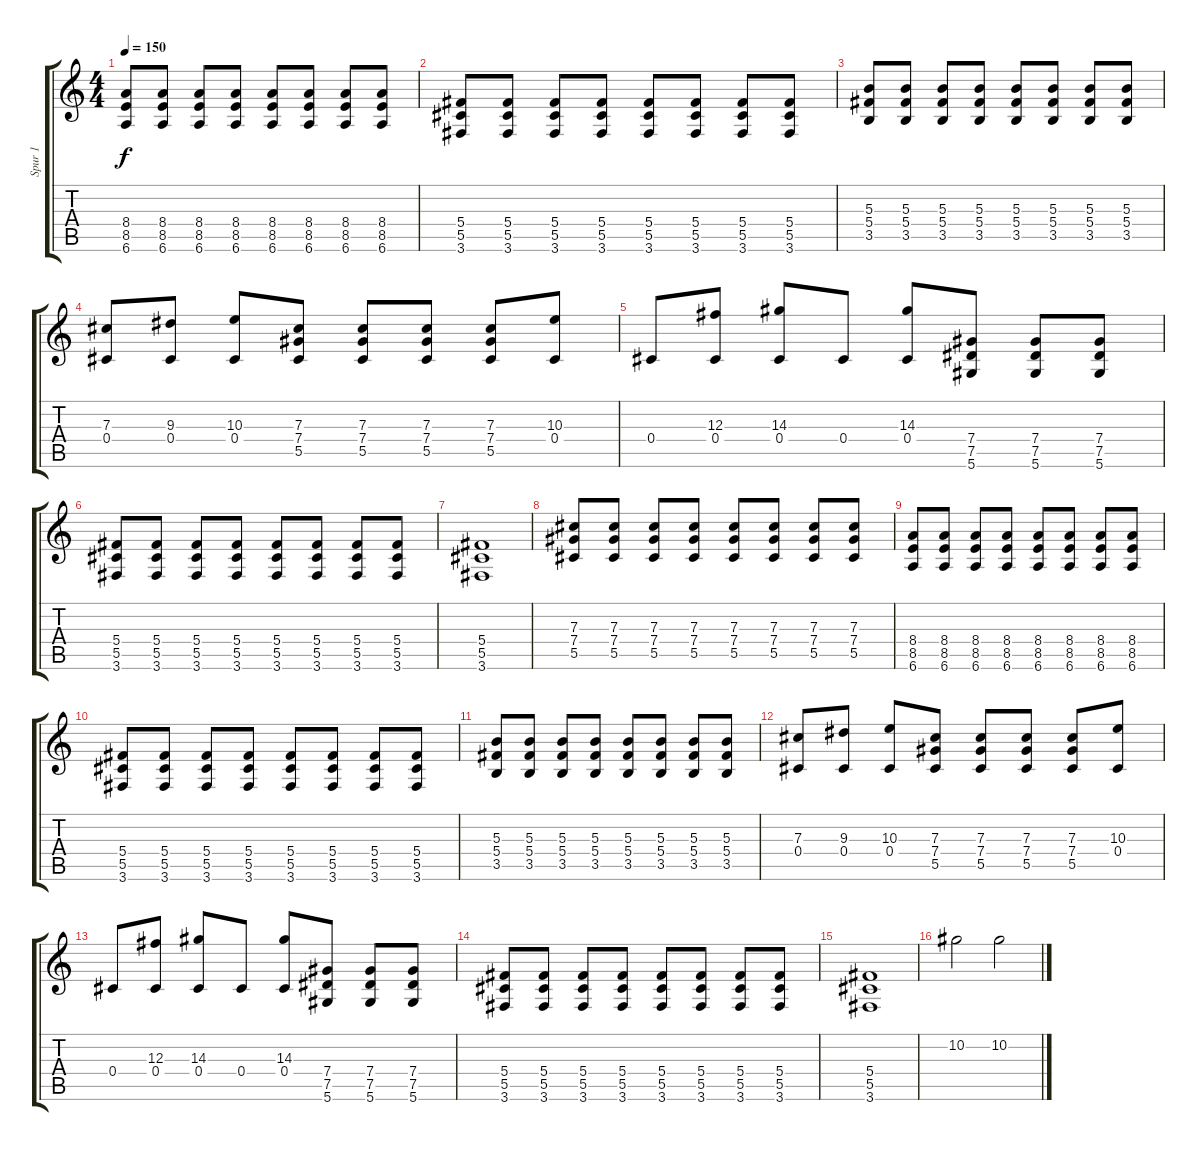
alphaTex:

\track ("Spur 1" "Spur 1") {instrument distortionguitar}
\staff {score tabs}
\tuning (Eb4 Bb3 Gb3 Db3 Ab2 Eb2) {hide}
\ts (4 4)
\tempo 150
\clef g2
\ks c
(8.4 8.5 6.6).8{dy f} (8.4 8.5 6.6).8 (8.4 8.5 6.6).8 (8.4 8.5 6.6).8 (8.4 8.5 6.6).8 (8.4 8.5 6.6).8 (8.4 8.5 6.6).8 (8.4 8.5 6.6).8 |
(5.4 5.5 3.6).8 (5.4 5.5 3.6).8 (5.4 5.5 3.6).8 (5.4 5.5 3.6).8 (5.4 5.5 3.6).8 (5.4 5.5 3.6).8 (5.4 5.5 3.6).8 (5.4 5.5 3.6).8 |
(5.3 5.4 3.5).8 (5.3 5.4 3.5).8 (5.3 5.4 3.5).8 (5.3 5.4 3.5).8 (5.3 5.4 3.5).8 (5.3 5.4 3.5).8 (5.3 5.4 3.5).8 (5.3 5.4 3.5).8 |
(7.3 0.4).8 (9.3 0.4).8 (10.3 0.4).8 (7.3 7.4 5.5).8 (7.3 7.4 5.5).8 (7.3 7.4 5.5).8 (7.3 7.4 5.5).8 (10.3 0.4).8 |
0.4.8 (12.3 0.4).8 (14.3 0.4).8 0.4.8 (14.3 0.4).8 (7.4 7.5 5.6).8 (7.4 7.5 5.6).8 (7.4 7.5 5.6).8 |
(5.4 5.5 3.6).8 (5.4 5.5 3.6).8 (5.4 5.5 3.6).8 (5.4 5.5 3.6).8 (5.4 5.5 3.6).8 (5.4 5.5 3.6).8 (5.4 5.5 3.6).8 (5.4 5.5 3.6).8 |
(5.4 5.5 3.6).1 |
(7.3 7.4 5.5).8 (7.3 7.4 5.5).8 (7.3 7.4 5.5).8 (7.3 7.4 5.5).8 (7.3 7.4 5.5).8 (7.3 7.4 5.5).8 (7.3 7.4 5.5).8 (7.3 7.4 5.5).8 |
(8.4 8.5 6.6).8 (8.4 8.5 6.6).8 (8.4 8.5 6.6).8 (8.4 8.5 6.6).8 (8.4 8.5 6.6).8 (8.4 8.5 6.6).8 (8.4 8.5 6.6).8 (8.4 8.5 6.6).8 |
(5.4 5.5 3.6).8 (5.4 5.5 3.6).8 (5.4 5.5 3.6).8 (5.4 5.5 3.6).8 (5.4 5.5 3.6).8 (5.4 5.5 3.6).8 (5.4 5.5 3.6).8 (5.4 5.5 3.6).8 |
(5.3 5.4 3.5).8 (5.3 5.4 3.5).8 (5.3 5.4 3.5).8 (5.3 5.4 3.5).8 (5.3 5.4 3.5).8 (5.3 5.4 3.5).8 (5.3 5.4 3.5).8 (5.3 5.4 3.5).8 |
(7.3 0.4).8 (9.3 0.4).8 (10.3 0.4).8 (7.3 7.4 5.5).8 (7.3 7.4 5.5).8 (7.3 7.4 5.5).8 (7.3 7.4 5.5).8 (10.3 0.4).8 |
0.4.8 (12.3 0.4).8 (14.3 0.4).8 0.4.8 (14.3 0.4).8 (7.4 7.5 5.6).8 (7.4 7.5 5.6).8 (7.4 7.5 5.6).8 |
(5.4 5.5 3.6).8 (5.4 5.5 3.6).8 (5.4 5.5 3.6).8 (5.4 5.5 3.6).8 (5.4 5.5 3.6).8 (5.4 5.5 3.6).8 (5.4 5.5 3.6).8 (5.4 5.5 3.6).8 |
(5.4 5.5 3.6).1 |
10.2.2{volume 14} 10.2.2
